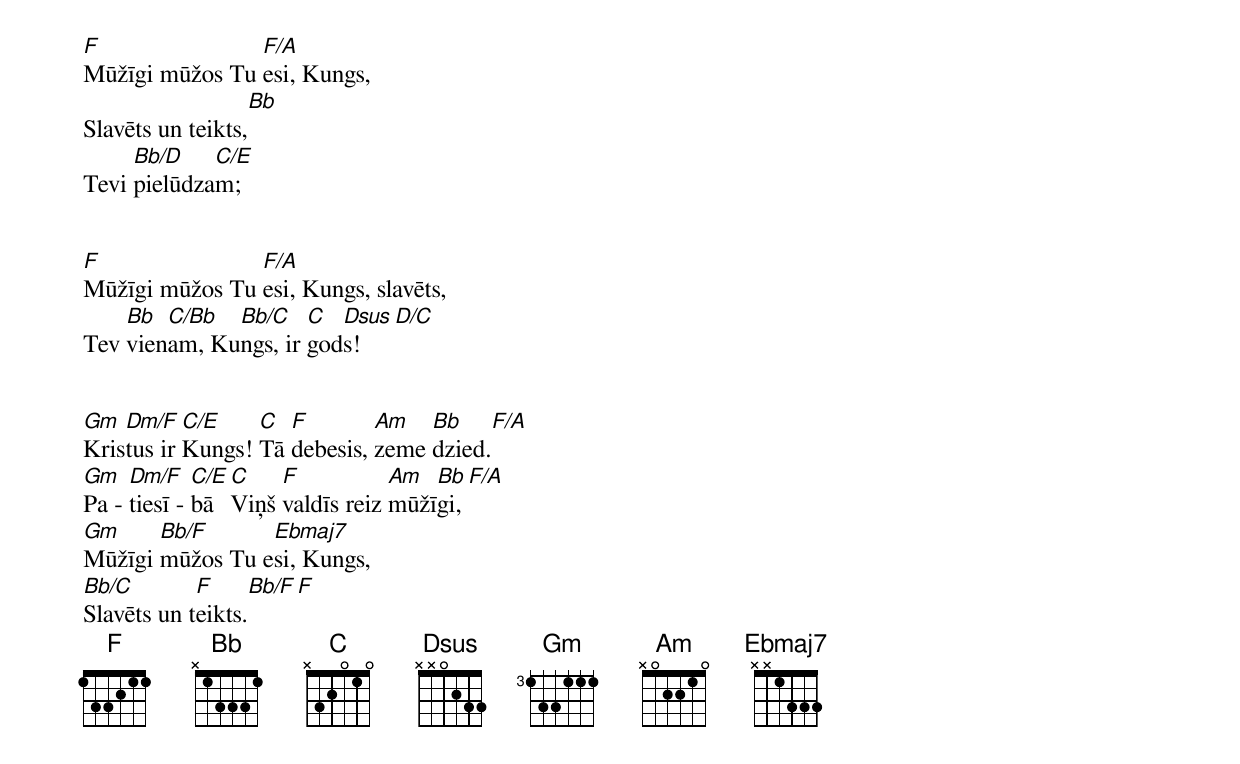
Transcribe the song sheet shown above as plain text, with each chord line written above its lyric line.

F               F/A
Mūžīgi mūžos Tu esi, Kungs,
                  Bb
Slavēts un teikts,
     Bb/D    C/E
Tevi pielūdzam;


F               F/A
Mūžīgi mūžos Tu esi, Kungs, slavēts,
    Bb  C/Bb  Bb/C    C  Dsus  D/C
Tev vienam, Kungs, ir gods!


Gm  Dm/F   C/E    C  F        Am   Bb     F/A
Kristus ir Kungs! Tā debesis, zeme dzied.
Gm   Dm/F    C/E C    F           Am  Bb  F/A
Pa - tiesī - bā  Viņš valdīs reiz mūžīgi,
Gm     Bb/F      Ebmaj7
Mūžīgi mūžos Tu esi, Kungs,
Bb/C        F     Bb/F F
Slavēts un teikts.
